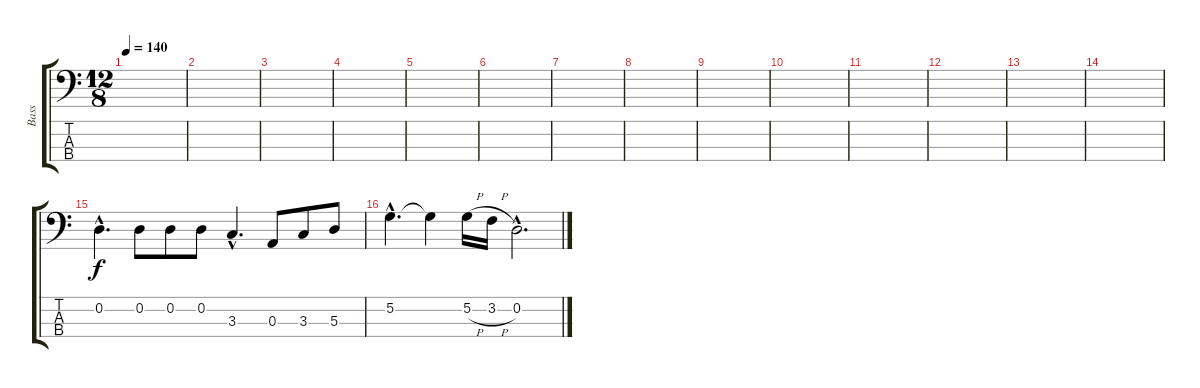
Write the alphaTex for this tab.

\track ("Bass" "Bass") {instrument electricbassfinger}
\staff {score tabs}
\tuning (A2 D2 A1 D1) {hide}
\ts (12 8)
\tempo 140
\clef f4
\ks c
|
|
|
|
|
|
|
|
|
|
|
|
|
|
0.2{hac}.4{d} 0.2.8 0.2.8 0.2.8 3.3{hac}.4{d} 0.3.8 3.3.8 5.3.8 |
5.2{hac}.4{d} 5.2{t}.4 5.2{h}.16 3.2{h}.16 0.2{hac}.2{d}
